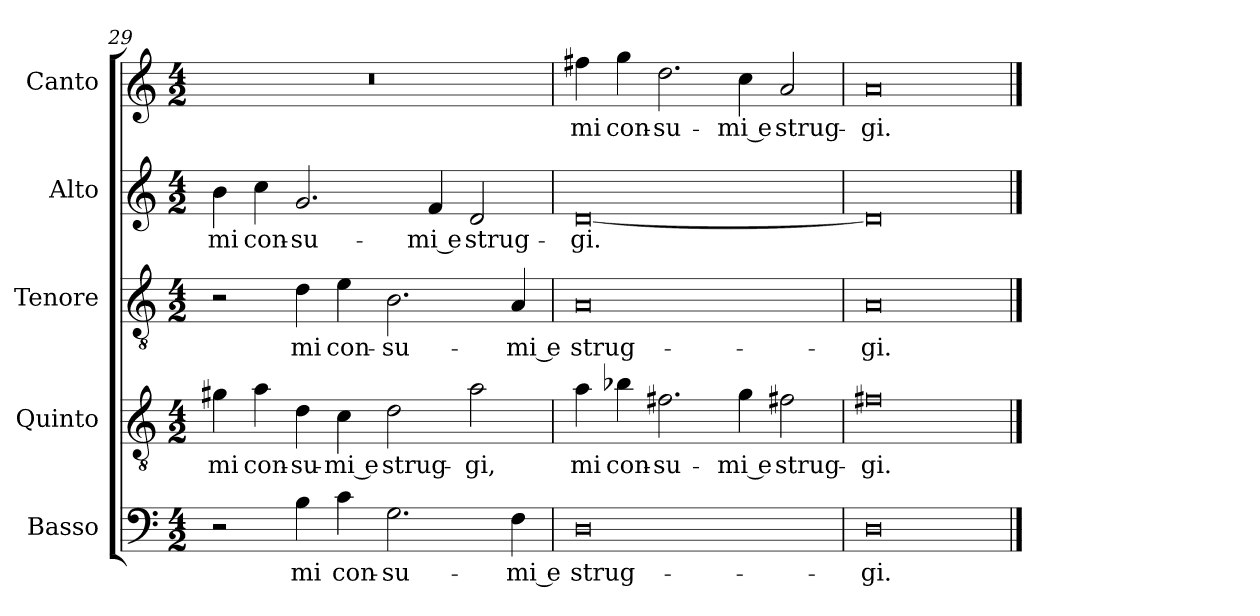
**kern	**text	**kern	**text	**kern	**text	**kern	**text	**kern	**text
*part5	*part5	*part4	*part4	*part3	*part3	*part2	*part2	*part1	*part1
*staff5	*staff5	*staff4	*staff4	*staff3	*staff3	*staff2	*staff2	*staff1	*staff1
*I"Basso	*	*I"Quinto	*	*I"Tenore	*	*I"Alto	*	*I"Canto	*
*I'B	*	*	*	*I'T	*	*I'A	*	*I'C	*
*clefF4	*	*clefGv2	*	*clefGv2	*	*clefG2	*	*clefG2	*
*k[]	*	*k[]	*	*k[]	*	*k[]	*	*k[]	*
*M4/2	*	*M4/2	*	*M4/2	*	*M4/2	*	*M4/2	*
=29	=29	=29	=29	=29	=29	=29	=29	=29	=29
2r	.	4g#X	mi	2r	.	4b	mi	0r	.
.	.	4a	con-	.	.	4cc	con-	.	.
4B	mi	4d	-su-	4d	mi	2.g	-su-	.	.
4c	con-	4c	-mi e	4e	con-	.	.	.	.
2.G	-su-	2d	strug-	2.B	-su-	.	.	.	.
.	.	.	.	.	.	4f	-mi e	.	.
.	.	2a	-gi,	.	.	2d	strug-	.	.
4F	-mi e	.	.	4A	-mi e	.	.	.	.
=30	=30	=30	=30	=30	=30	=30	=30	=30	=30
0D	strug-	4a	mi	0A	strug-	[0d	-gi.	4ff#X	mi
.	.	4b-X	con-	.	.	.	.	4gg	con-
.	.	2.f#X	-su-	.	.	.	.	2.dd	-su-
.	.	4g	-mi e	.	.	.	.	4cc	-mi e
.	.	2f#X	strug-	.	.	.	.	2a	strug-
=31	=31	=31	=31	=31	=31	=31	=31	=31	=31
0D	-gi.	0f#X	-gi.	0A	-gi.	0d]	.	0a	-gi.
==	==	==	==	==	==	==	==	==	==
*-	*-	*-	*-	*-	*-	*-	*-	*-	*-
